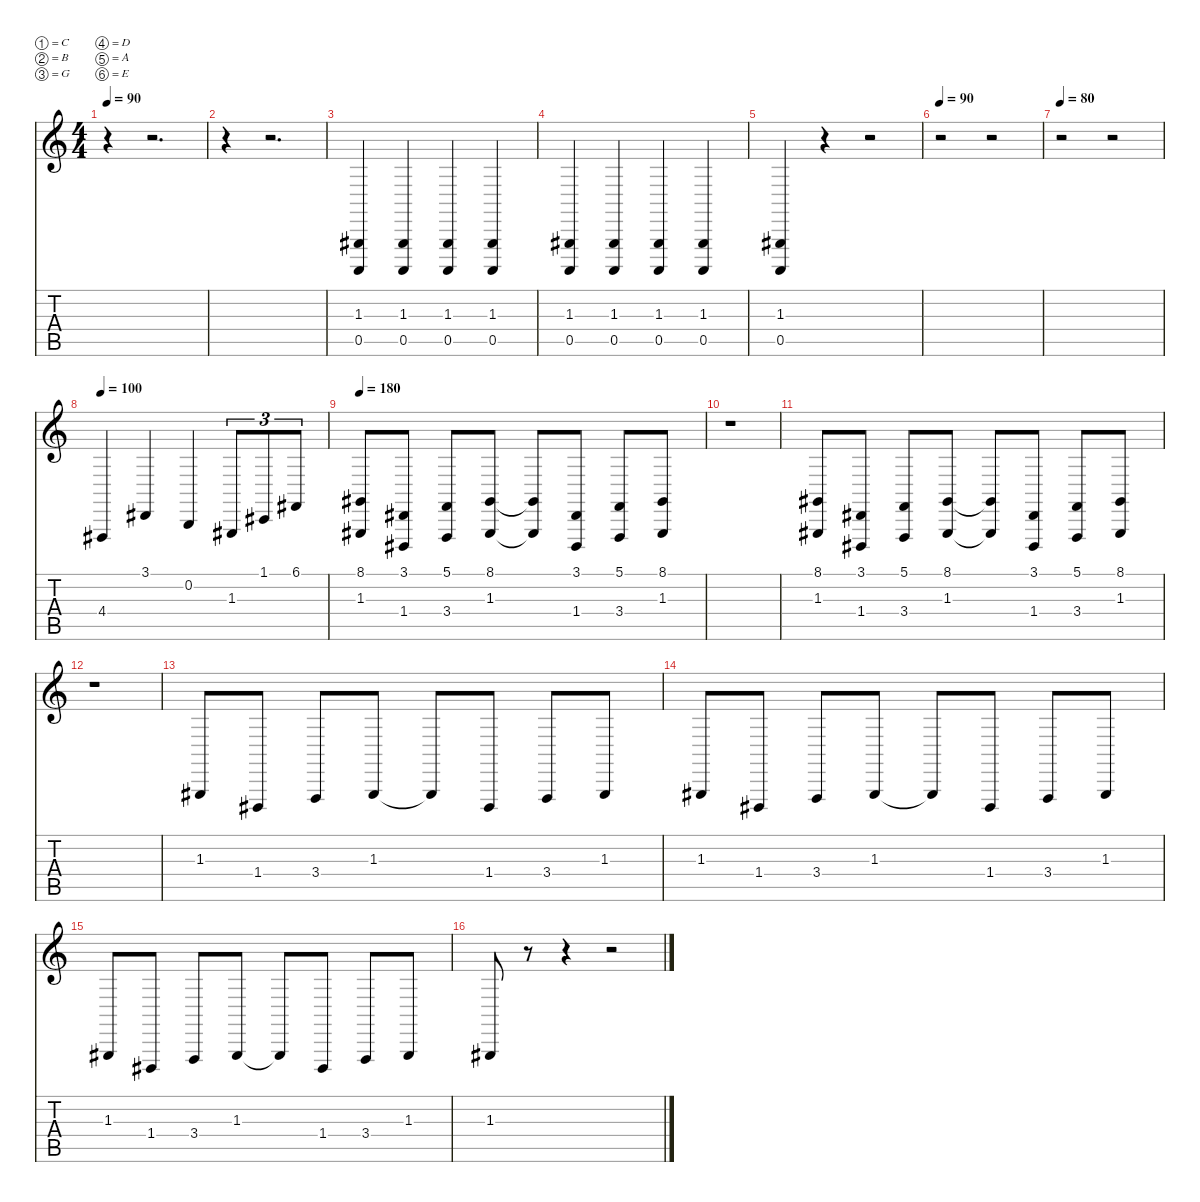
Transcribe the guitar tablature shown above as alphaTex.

\defaultSystemsLayout 4
\hideDynamics
\bracketExtendMode nobrackets
\singleTrackTrackNamePolicy hidden
\multiTrackTrackNamePolicy hidden
\firstSystemTrackNameMode fullname
\firstSystemTrackNameOrientation horizontal
\otherSystemsTrackNameOrientation horizontal
\track ("Piano - left" "pno.") {instrument brightacousticpiano}
\staff {score tabs}
\tuning (C2 B1 G1 D1 A0 E0)
\ts (4 4)
\tempo 90
\clef g2
\ks c
r.4{dy mf beam Down} r.2{d beam Down} |
r.4{beam Down} r.2{d beam Down} |
(1.3{acc #} 0.5).4{beam Up} (1.3{acc #} 0.5).4{beam Up} (1.3{acc #} 0.5).4{beam Up} (1.3{acc #} 0.5).4{beam Up} |
(1.3{acc #} 0.5).4{beam Up} (1.3{acc #} 0.5).4{beam Up} (1.3{acc #} 0.5).4{beam Up} (1.3{acc #} 0.5).4{beam Up} |
(1.3{acc #} 0.5).4{beam Up} r.4{beam Up} r.2{beam Up} |
\tempo 90
r.2{beam Down} r.2{beam Down} |
\tempo 80
r.2{beam Down} r.2{beam Down} |
\tempo 100
4.4{acc #}.4{dy ff beam Up} 3.1{acc #}.4{beam Up} 0.2.4{beam Up} 1.3{acc #}.8{tu (3 2) beam Up} 1.1{acc #}.8{tu (3 2) beam Up} 6.1{acc #}.8{tu (3 2) beam Up} |
\tempo 180
(8.1{acc #} 1.3{acc #}).8{dy f beam Up} (3.1{acc #} 1.4{acc #}).8{beam Up} (5.1 3.4).8{beam Up} (8.1{acc #} 1.3{acc #}).8{beam Up} (8.1{t acc #} 1.3{t acc #}).8{beam Up} (3.1{acc #} 1.4{acc #}).8{beam Up} (5.1 3.4).8{beam Up} (8.1{acc #} 1.3{acc #}).8{beam Up} |
r.1{beam Down} |
(8.1{acc #} 1.3{acc #}).8{beam Up} (3.1{acc #} 1.4{acc #}).8{beam Up} (5.1 3.4).8{beam Up} (8.1{acc #} 1.3{acc #}).8{beam Up} (8.1{t acc #} 1.3{t acc #}).8{beam Up} (3.1{acc #} 1.4{acc #}).8{beam Up} (5.1 3.4).8{beam Up} (8.1{acc #} 1.3{acc #}).8{beam Up} |
r.1{beam Down} |
1.3{acc #}.8{beam Up} 1.4{acc #}.8{beam Up} 3.4.8{beam Up} 1.3{acc #}.8{beam Up} 1.3{t acc #}.8{beam Up} 1.4{acc #}.8{beam Up} 3.4.8{beam Up} 1.3{acc #}.8{beam Up} |
1.3{acc #}.8{beam Up} 1.4{acc #}.8{beam Up} 3.4.8{beam Up} 1.3{acc #}.8{beam Up} 1.3{t acc #}.8{beam Up} 1.4{acc #}.8{beam Up} 3.4.8{beam Up} 1.3{acc #}.8{beam Up} |
1.3{acc #}.8{beam Up} 1.4{acc #}.8{beam Up} 3.4.8{beam Up} 1.3{acc #}.8{beam Up} 1.3{t acc #}.8{beam Up} 1.4{acc #}.8{beam Up} 3.4.8{beam Up} 1.3{acc #}.8{beam Up} |
1.3{acc #}.8{beam Up} r.8{beam Up} r.4{beam Up} r.2{beam Up}
